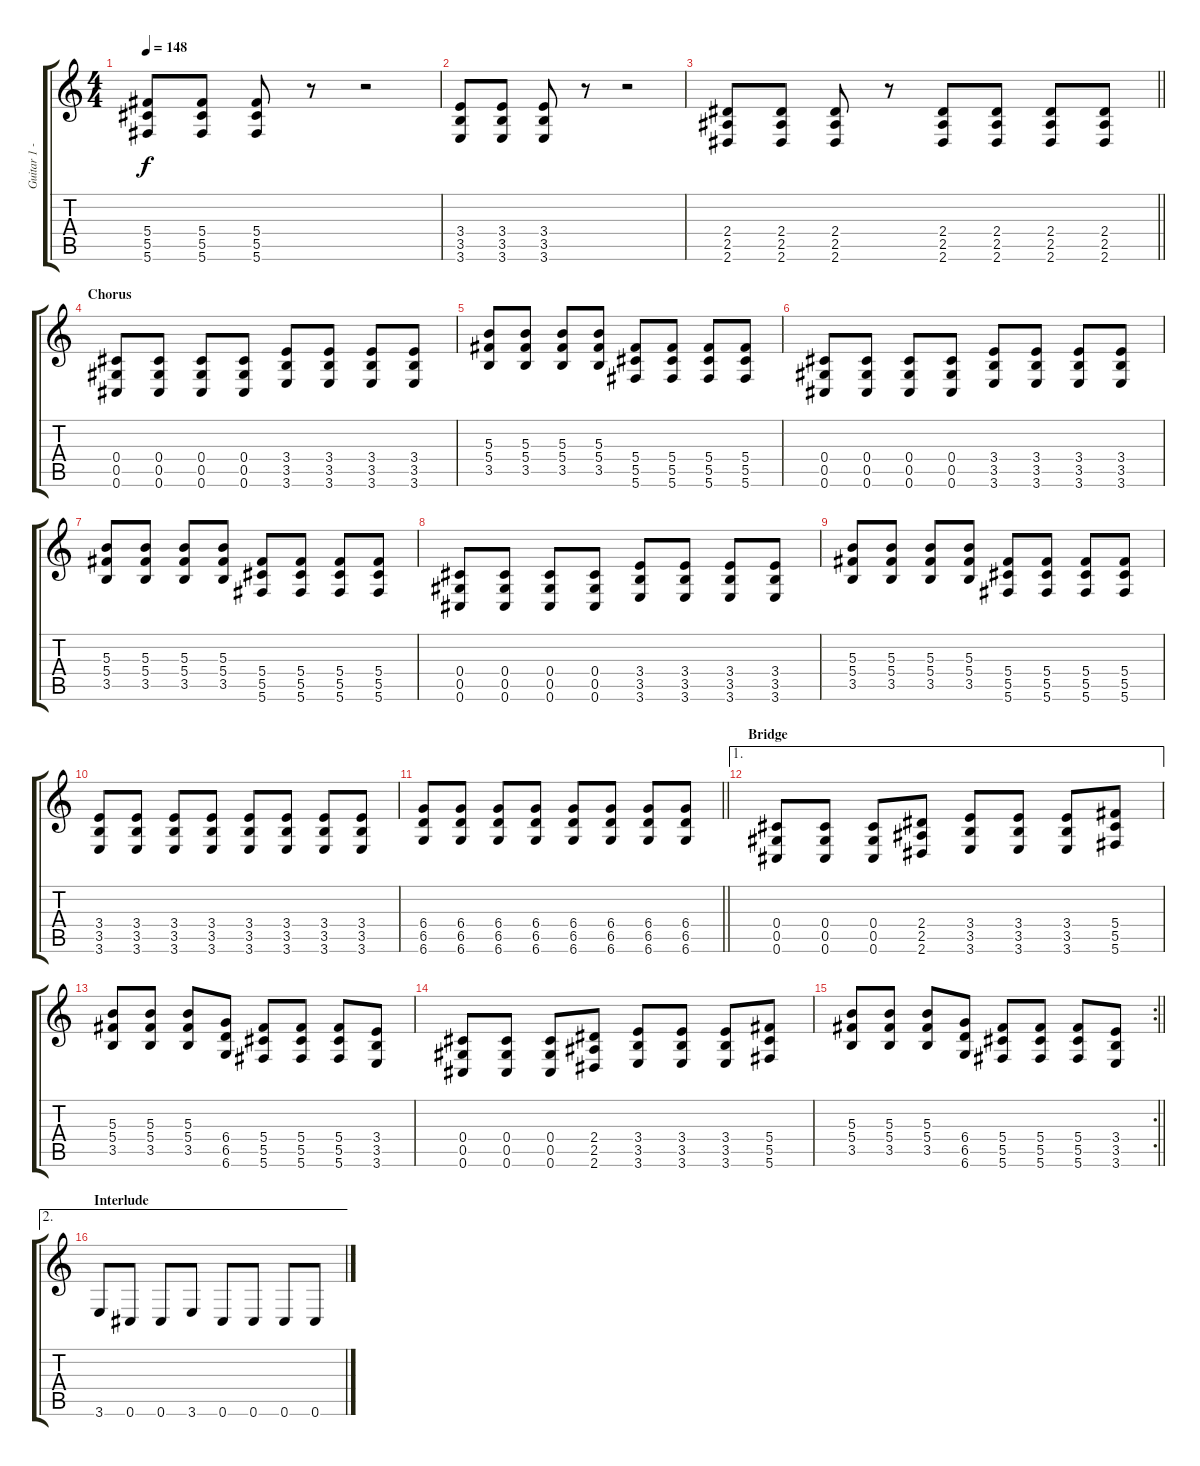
\track ("Guitar 1 - David Walsh" "Guitar 1 -") {instrument distortionguitar}
\staff {score tabs}
\tuning (Eb4 Bb3 Gb3 Db3 Ab2 Db2) {hide}
\ts (4 4)
\tempo 148
\clef g2
\ks c
(5.4 5.5 5.6).8{dy f} (5.4 5.5 5.6).8 (5.4 5.5 5.6).8 r.8 r.2 |
(3.4 3.5 3.6).8 (3.4 3.5 3.6).8 (3.4 3.5 3.6).8 r.8 r.2 |
\barLineRight lightlight
(2.4 2.5 2.6).8 (2.4 2.5 2.6).8 (2.4 2.5 2.6).8 r.8 (2.4 2.5 2.6).8 (2.4 2.5 2.6).8 (2.4 2.5 2.6).8 (2.4 2.5 2.6).8 |
\section ("" "Chorus")
(0.4 0.5 0.6).8 (0.4 0.5 0.6).8 (0.4 0.5 0.6).8 (0.4 0.5 0.6).8 (3.4 3.5 3.6).8 (3.4 3.5 3.6).8 (3.4 3.5 3.6).8 (3.4 3.5 3.6).8 |
(5.3 5.4 3.5).8 (5.3 5.4 3.5).8 (5.3 5.4 3.5).8 (5.3 5.4 3.5).8 (5.4 5.5 5.6).8 (5.4 5.5 5.6).8 (5.4 5.5 5.6).8 (5.4 5.5 5.6).8 |
(0.4 0.5 0.6).8 (0.4 0.5 0.6).8 (0.4 0.5 0.6).8 (0.4 0.5 0.6).8 (3.4 3.5 3.6).8 (3.4 3.5 3.6).8 (3.4 3.5 3.6).8 (3.4 3.5 3.6).8 |
(5.3 5.4 3.5).8 (5.3 5.4 3.5).8 (5.3 5.4 3.5).8 (5.3 5.4 3.5).8 (5.4 5.5 5.6).8 (5.4 5.5 5.6).8 (5.4 5.5 5.6).8 (5.4 5.5 5.6).8 |
(0.4 0.5 0.6).8 (0.4 0.5 0.6).8 (0.4 0.5 0.6).8 (0.4 0.5 0.6).8 (3.4 3.5 3.6).8 (3.4 3.5 3.6).8 (3.4 3.5 3.6).8 (3.4 3.5 3.6).8 |
(5.3 5.4 3.5).8 (5.3 5.4 3.5).8 (5.3 5.4 3.5).8 (5.3 5.4 3.5).8 (5.4 5.5 5.6).8 (5.4 5.5 5.6).8 (5.4 5.5 5.6).8 (5.4 5.5 5.6).8 |
(3.4 3.5 3.6).8 (3.4 3.5 3.6).8 (3.4 3.5 3.6).8 (3.4 3.5 3.6).8 (3.4 3.5 3.6).8 (3.4 3.5 3.6).8 (3.4 3.5 3.6).8 (3.4 3.5 3.6).8 |
\barLineRight lightlight
(6.4 6.5 6.6).8 (6.4 6.5 6.6).8 (6.4 6.5 6.6).8 (6.4 6.5 6.6).8 (6.4 6.5 6.6).8 (6.4 6.5 6.6).8 (6.4 6.5 6.6).8 (6.4 6.5 6.6).8 |
\ae 1
\section ("" "Bridge")
(0.4 0.5 0.6).8 (0.4 0.5 0.6).8 (0.4 0.5 0.6).8 (2.4 2.5 2.6).8 (3.4 3.5 3.6).8 (3.4 3.5 3.6).8 (3.4 3.5 3.6).8 (5.4 5.5 5.6).8 |
(5.3 5.4 3.5).8 (5.3 5.4 3.5).8 (5.3 5.4 3.5).8 (6.4 6.5 6.6).8 (5.4 5.5 5.6).8 (5.4 5.5 5.6).8 (5.4 5.5 5.6).8 (3.4 3.5 3.6).8 |
(0.4 0.5 0.6).8 (0.4 0.5 0.6).8 (0.4 0.5 0.6).8 (2.4 2.5 2.6).8 (3.4 3.5 3.6).8 (3.4 3.5 3.6).8 (3.4 3.5 3.6).8 (5.4 5.5 5.6).8 |
\rc 2
\barLineRight lightlight
(5.3 5.4 3.5).8 (5.3 5.4 3.5).8 (5.3 5.4 3.5).8 (6.4 6.5 6.6).8 (5.4 5.5 5.6).8 (5.4 5.5 5.6).8 (5.4 5.5 5.6).8 (3.4 3.5 3.6).8 |
\ae 2
\section ("" "Interlude")
3.6.8 0.6.8 0.6.8 3.6.8 0.6.8 0.6.8 0.6.8 0.6.8
